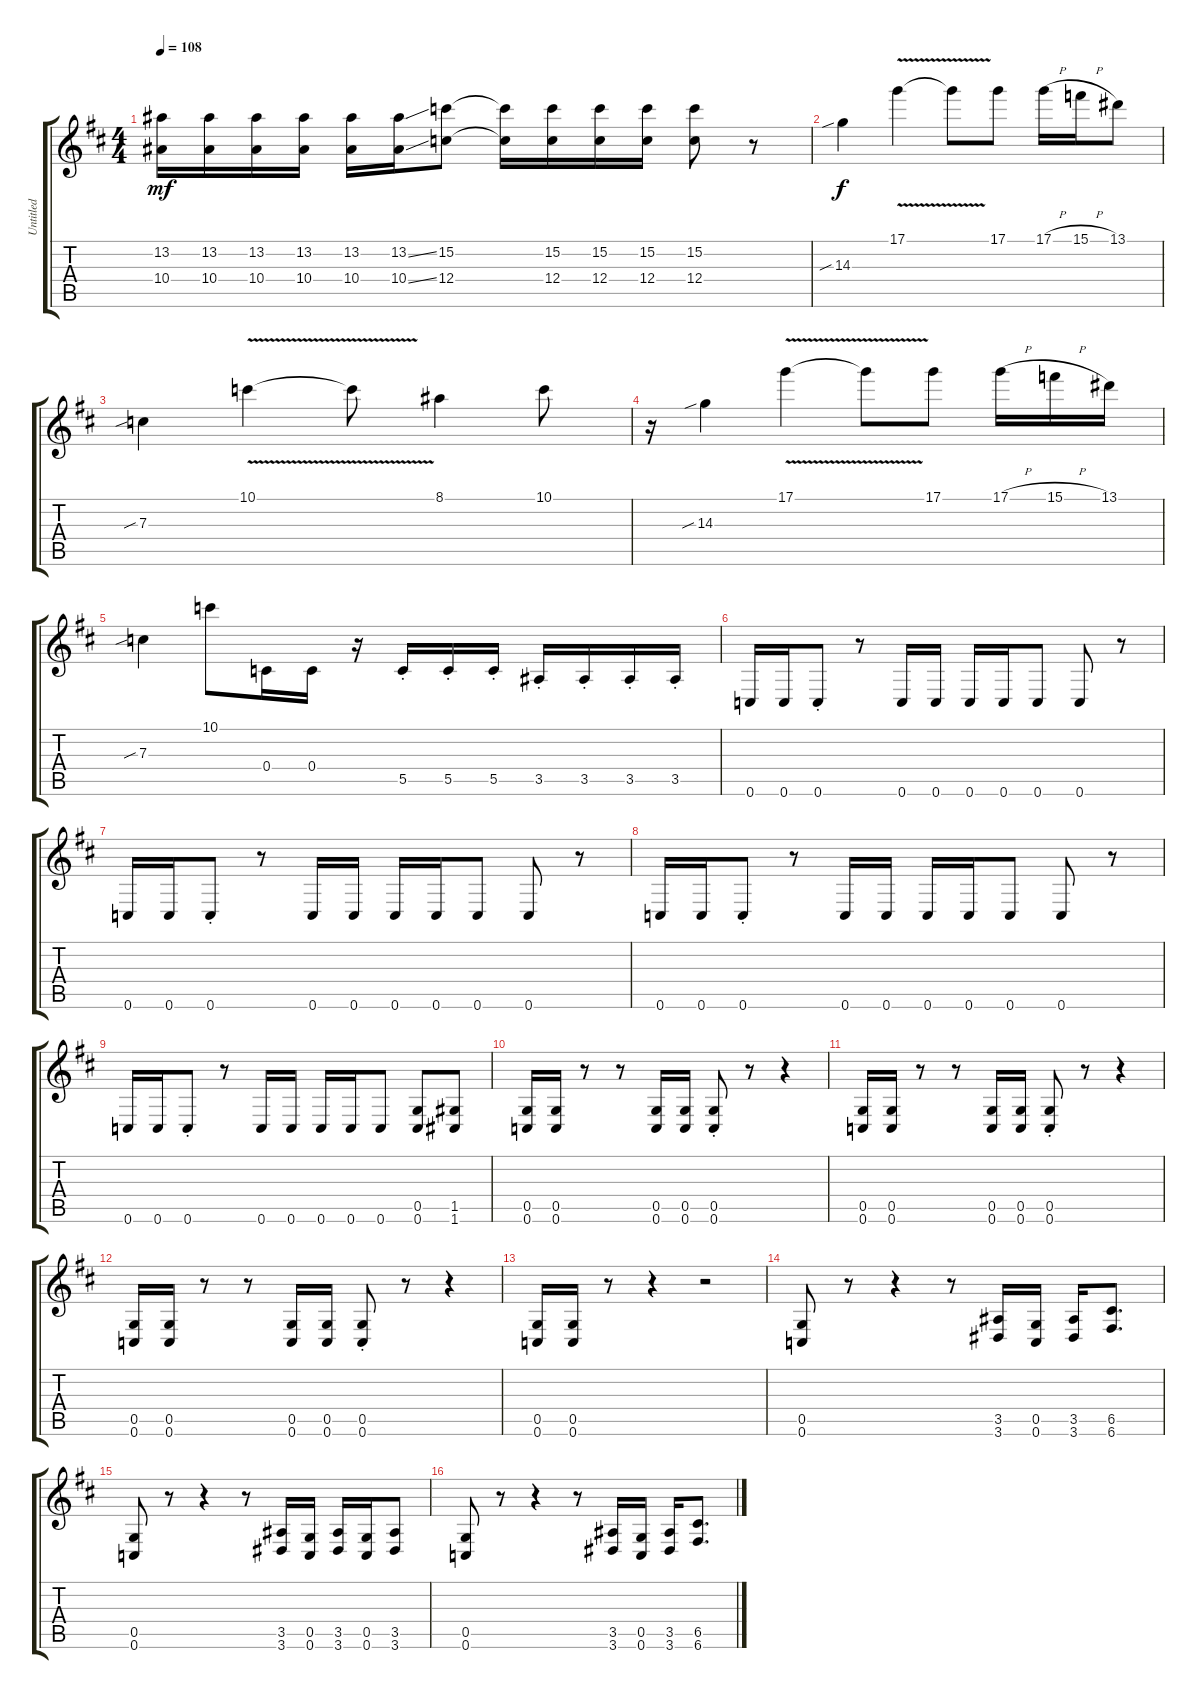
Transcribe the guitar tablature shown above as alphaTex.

\track ("Untitled" "Untitled") {instrument distortionguitar}
\staff {score tabs}
\tuning (D4 A3 F3 C3 G2 C2) {hide}
\ts (4 4)
\tempo 108
\clef g2
\ks d
(13.2 10.4).16{dy mf} (13.2 10.4).16 (13.2 10.4).16 (13.2 10.4).16 (13.2 10.4).16 (13.2{ss} 10.4{ss}).16 (15.2 12.4).8 (15.2{t} 12.4{t}).16 (15.2 12.4).16 (15.2 12.4).16 (15.2 12.4).16 (15.2 12.4).8 r.8 |
14.3{sib}.4{dy f} 17.1{v}.4 17.1{v t}.8 17.1.8 17.1{h}.16 15.1{h}.16 13.1.8 |
7.3{sib}.4 10.1{v}.4 10.1{v t}.8 8.1.4 10.1.8 |
r.16 14.3{sib}.4 17.1{v}.4 17.1{v t}.8 17.1.8 17.1{h}.16 15.1{h}.16 13.1.16 |
7.3{sib}.4 10.1.8 0.4.16 0.4.16 r.16 5.5{st}.16 5.5{st}.16 5.5{st}.16 3.5{st}.16 3.5{st}.16 3.5{st}.16 3.5{st}.16 |
0.6.16 0.6.16 0.6{st}.8 r.8 0.6.16 0.6.16 0.6.16 0.6.16 0.6.8 0.6.8 r.8 |
0.6.16 0.6.16 0.6{st}.8 r.8 0.6.16 0.6.16 0.6.16 0.6.16 0.6.8 0.6.8 r.8 |
0.6.16 0.6.16 0.6{st}.8 r.8 0.6.16 0.6.16 0.6.16 0.6.16 0.6.8 0.6.8 r.8 |
0.6.16 0.6.16 0.6{st}.8 r.8 0.6.16 0.6.16 0.6.16 0.6.16 0.6.8 (0.5 0.6).8 (1.5 1.6).8 |
(0.5 0.6).16 (0.5 0.6).16 r.8 r.8 (0.5 0.6).16 (0.5 0.6).16 (0.5{st} 0.6{st}).8 r.8 r.4 |
(0.5 0.6).16 (0.5 0.6).16 r.8 r.8 (0.5 0.6).16 (0.5 0.6).16 (0.5{st} 0.6{st}).8 r.8 r.4 |
(0.5 0.6).16 (0.5 0.6).16 r.8 r.8 (0.5 0.6).16 (0.5 0.6).16 (0.5{st} 0.6{st}).8 r.8 r.4 |
(0.5 0.6).16 (0.5 0.6).16 r.8 r.4 r.2 |
(0.5 0.6).8 r.8 r.4 r.8 (3.5 3.6).16 (0.5 0.6).16 (3.5 3.6).16 (6.5 6.6).8{d} |
(0.5 0.6).8 r.8 r.4 r.8 (3.5 3.6).16 (0.5 0.6).16 (3.5 3.6).16 (0.5 0.6).16 (3.5 3.6).8 |
(0.5 0.6).8 r.8 r.4 r.8 (3.5 3.6).16 (0.5 0.6).16 (3.5 3.6).16 (6.5 6.6).8{d}
